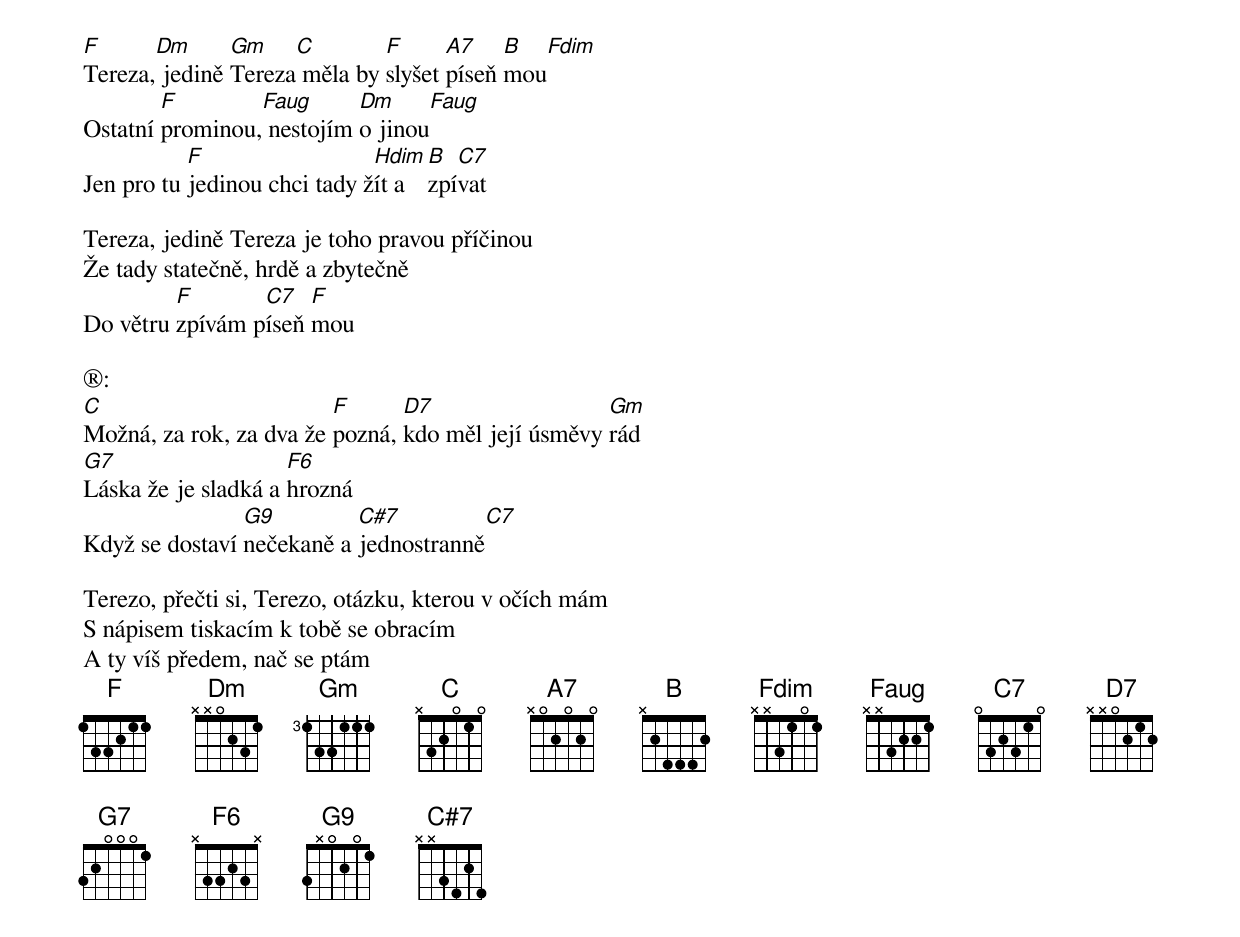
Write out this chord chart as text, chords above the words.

F      Dm      Gm    C        F      A7    B  Fdim
Tereza, jedině Tereza měla by slyšet píseň mou
        F        Faug      Dm     Faug
Ostatní prominou, nestojím o jinou
           F                  Hdim B  C7
Jen pro tu jedinou chci tady žít a zpívat

Tereza, jedině Tereza je toho pravou příčinou
Že tady statečně, hrdě a zbytečně
         F       C7   F
Do větru zpívám píseň mou

®:
C                        F      D7                  Gm
Možná, za rok, za dva že pozná, kdo měl její úsměvy rád
G7                   F6
Láska že je sladká a hrozná
                G9         C#7         C7
Když se dostaví nečekaně a jednostranně

Terezo, přečti si, Terezo, otázku, kterou v očích mám
S nápisem tiskacím k tobě se obracím
A ty víš předem, nač se ptám
